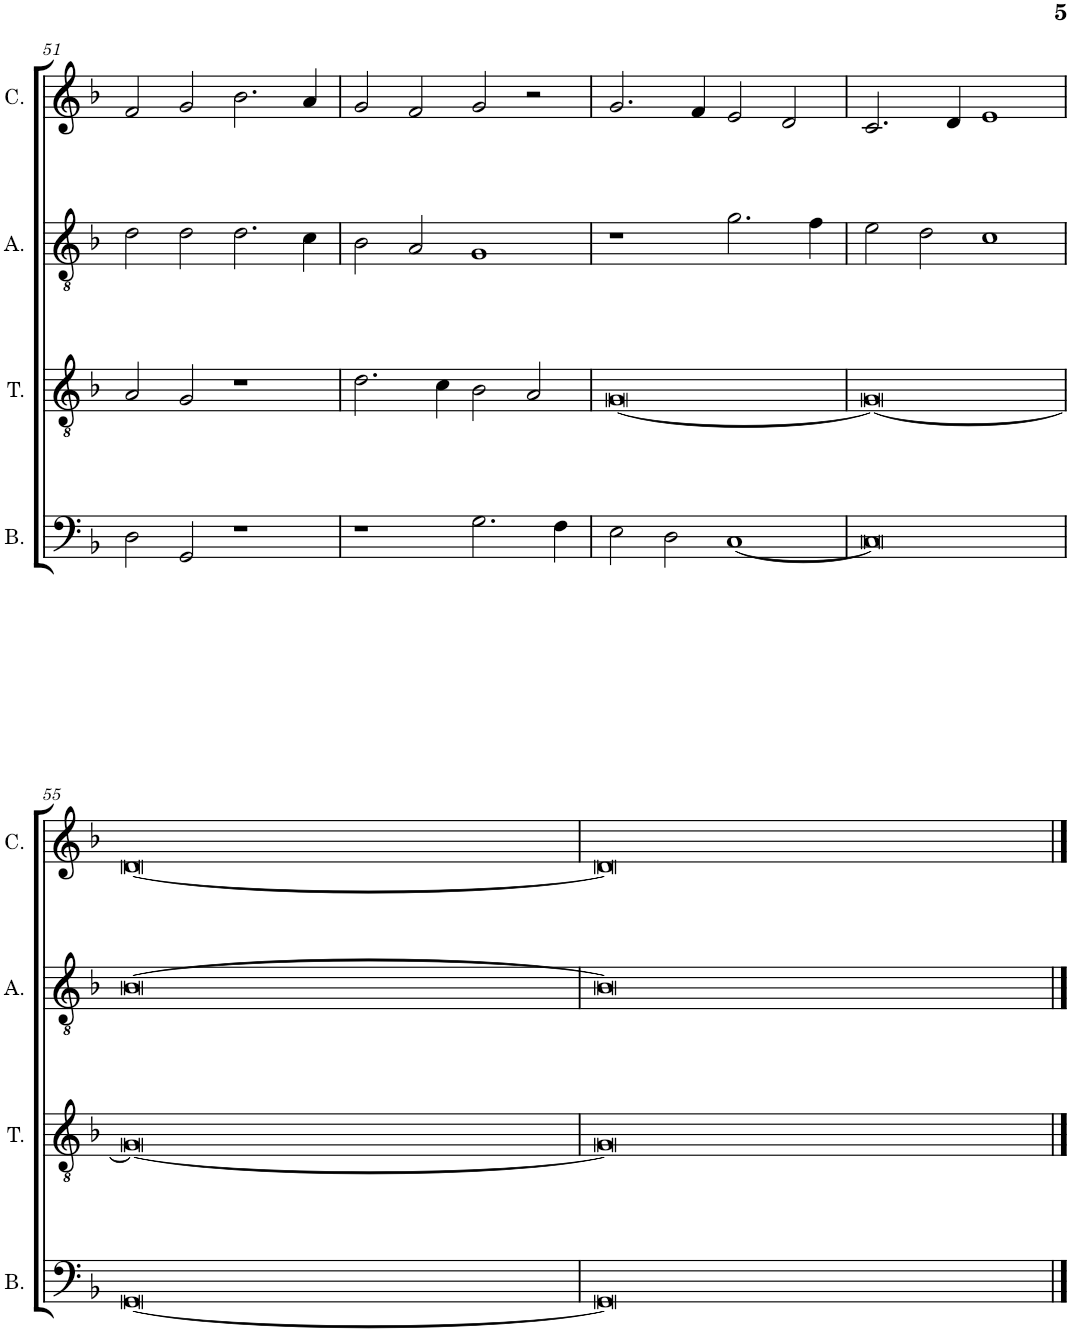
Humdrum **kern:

**kern	**kern	**kern	**kern
*part4	*part3	*part2	*part1
*staff4	*staff3	*staff2	*staff1
*I"Bassus	*I"Tenor	*I"Altus	*I"Cantus
*I'B.	*I'T.	*I'A.	*I'C.
!!LO:PB:g=z
*clefF4	*clefGv2	*clefGv2	*clefG2
*k[b-]	*k[b-]	*k[b-]	*k[b-]
*M2/1	*M2/1	*M2/1	*M2/1
=51	=51	=51	=51
2D\	2A/	2d\	2f/
2GG/	2G/	2d\	2g/
1r	1r	2.d\	2.b-\
.	.	4c\	4a/
=52	=52	=52	=52
1r	2.d\	2B-\	2g/
.	.	2A/	2f/
.	4c\	.	.
2.G\	2B-\	1G	2g/
.	2A/	.	2r
4F\	.	.	.
=53	=53	=53	=53
2E\	[0G	1r	2.g/
2D\	.	.	.
.	.	.	4f/
[1C	.	2.g\	2e/
.	.	.	2d/
.	.	4f\	.
=54	=54	=54	=54
0C]	0G_	2e\	2.c/
.	.	2d\	.
.	.	.	4d/
.	.	1c	1e
!!LO:LB:g=z
=55	=55	=55	=55
[0GG	0G_	[0B-	[0d
=56	=56	=56	=56
0GG]	0G]	0B-]	0d]
==	==	==	==
*-	*-	*-	*-
